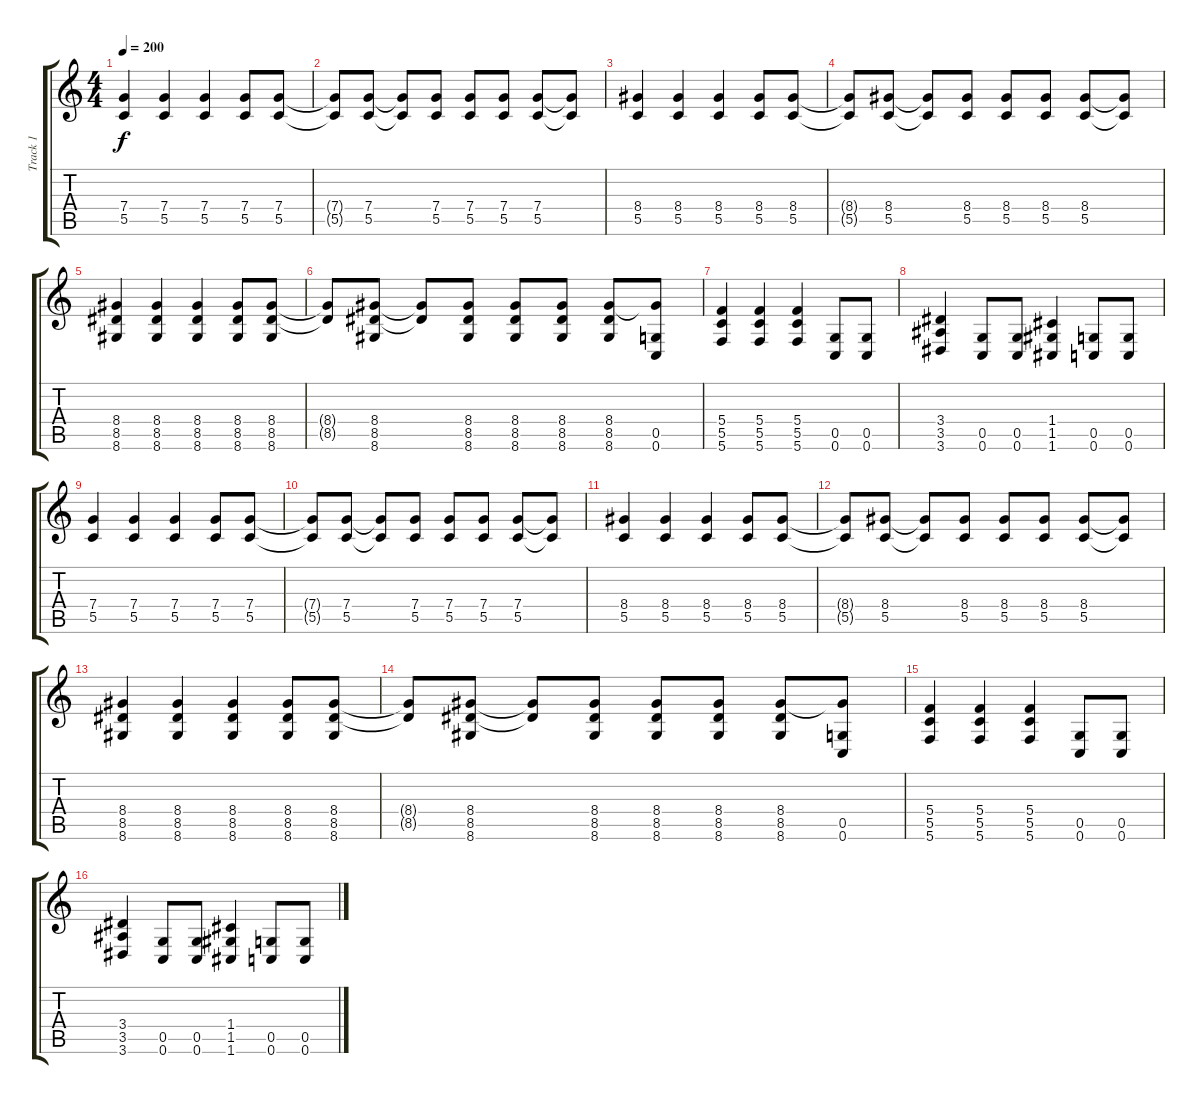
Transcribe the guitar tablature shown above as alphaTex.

\track ("Track 1" "Track 1") {instrument overdrivenguitar}
\staff {score tabs}
\tuning (D4 A3 F3 C3 G2 C2) {hide}
\ts (4 4)
\tempo 200
\clef g2
\ks c
(7.4 5.5).4{dy f} (7.4 5.5).4 (7.4 5.5).4 (7.4 5.5).8 (7.4 5.5).8 |
(7.4{t} 5.5{t}).8 (7.4 5.5).8 (7.4{t} 5.5{t}).8 (7.4 5.5).8 (7.4 5.5).8 (7.4 5.5).8 (7.4 5.5).8 (7.4{t} 5.5{t}).8 |
(8.4 5.5).4 (8.4 5.5).4 (8.4 5.5).4 (8.4 5.5).8 (8.4 5.5).8 |
(8.4{t} 5.5{t}).8 (8.4 5.5).8 (8.4{t} 5.5{t}).8 (8.4 5.5).8 (8.4 5.5).8 (8.4 5.5).8 (8.4 5.5).8 (8.4{t} 5.5{t}).8 |
(8.4 8.5 8.6).4 (8.4 8.5 8.6).4 (8.4 8.5 8.6).4 (8.4 8.5 8.6).8 (8.4 8.5 8.6).8 |
(8.4{t} 8.5{t}).8 (8.4 8.5 8.6).8 (8.4{t} 8.5{t}).8 (8.4 8.5 8.6).8 (8.4 8.5 8.6).8 (8.4 8.5 8.6).8 (8.4 8.5 8.6).8 (8.4{t} 0.5 0.6).8 |
(5.4 5.5 5.6).4 (5.4 5.5 5.6).4 (5.4 5.5 5.6).4 (0.5 0.6).8 (0.5 0.6).8 |
(3.4 3.5 3.6).4 (0.5 0.6).8 (0.5 0.6).8 (1.4 1.5 1.6).4 (0.5 0.6).8 (0.5 0.6).8 |
(7.4 5.5).4 (7.4 5.5).4 (7.4 5.5).4 (7.4 5.5).8 (7.4 5.5).8 |
(7.4{t} 5.5{t}).8 (7.4 5.5).8 (7.4{t} 5.5{t}).8 (7.4 5.5).8 (7.4 5.5).8 (7.4 5.5).8 (7.4 5.5).8 (7.4{t} 5.5{t}).8 |
(8.4 5.5).4 (8.4 5.5).4 (8.4 5.5).4 (8.4 5.5).8 (8.4 5.5).8 |
(8.4{t} 5.5{t}).8 (8.4 5.5).8 (8.4{t} 5.5{t}).8 (8.4 5.5).8 (8.4 5.5).8 (8.4 5.5).8 (8.4 5.5).8 (8.4{t} 5.5{t}).8 |
(8.4 8.5 8.6).4 (8.4 8.5 8.6).4 (8.4 8.5 8.6).4 (8.4 8.5 8.6).8 (8.4 8.5 8.6).8 |
(8.4{t} 8.5{t}).8 (8.4 8.5 8.6).8 (8.4{t} 8.5{t}).8 (8.4 8.5 8.6).8 (8.4 8.5 8.6).8 (8.4 8.5 8.6).8 (8.4 8.5 8.6).8 (8.4{t} 0.5 0.6).8 |
(5.4 5.5 5.6).4 (5.4 5.5 5.6).4 (5.4 5.5 5.6).4 (0.5 0.6).8 (0.5 0.6).8 |
(3.4 3.5 3.6).4 (0.5 0.6).8 (0.5 0.6).8 (1.4 1.5 1.6).4 (0.5 0.6).8 (0.5 0.6).8
